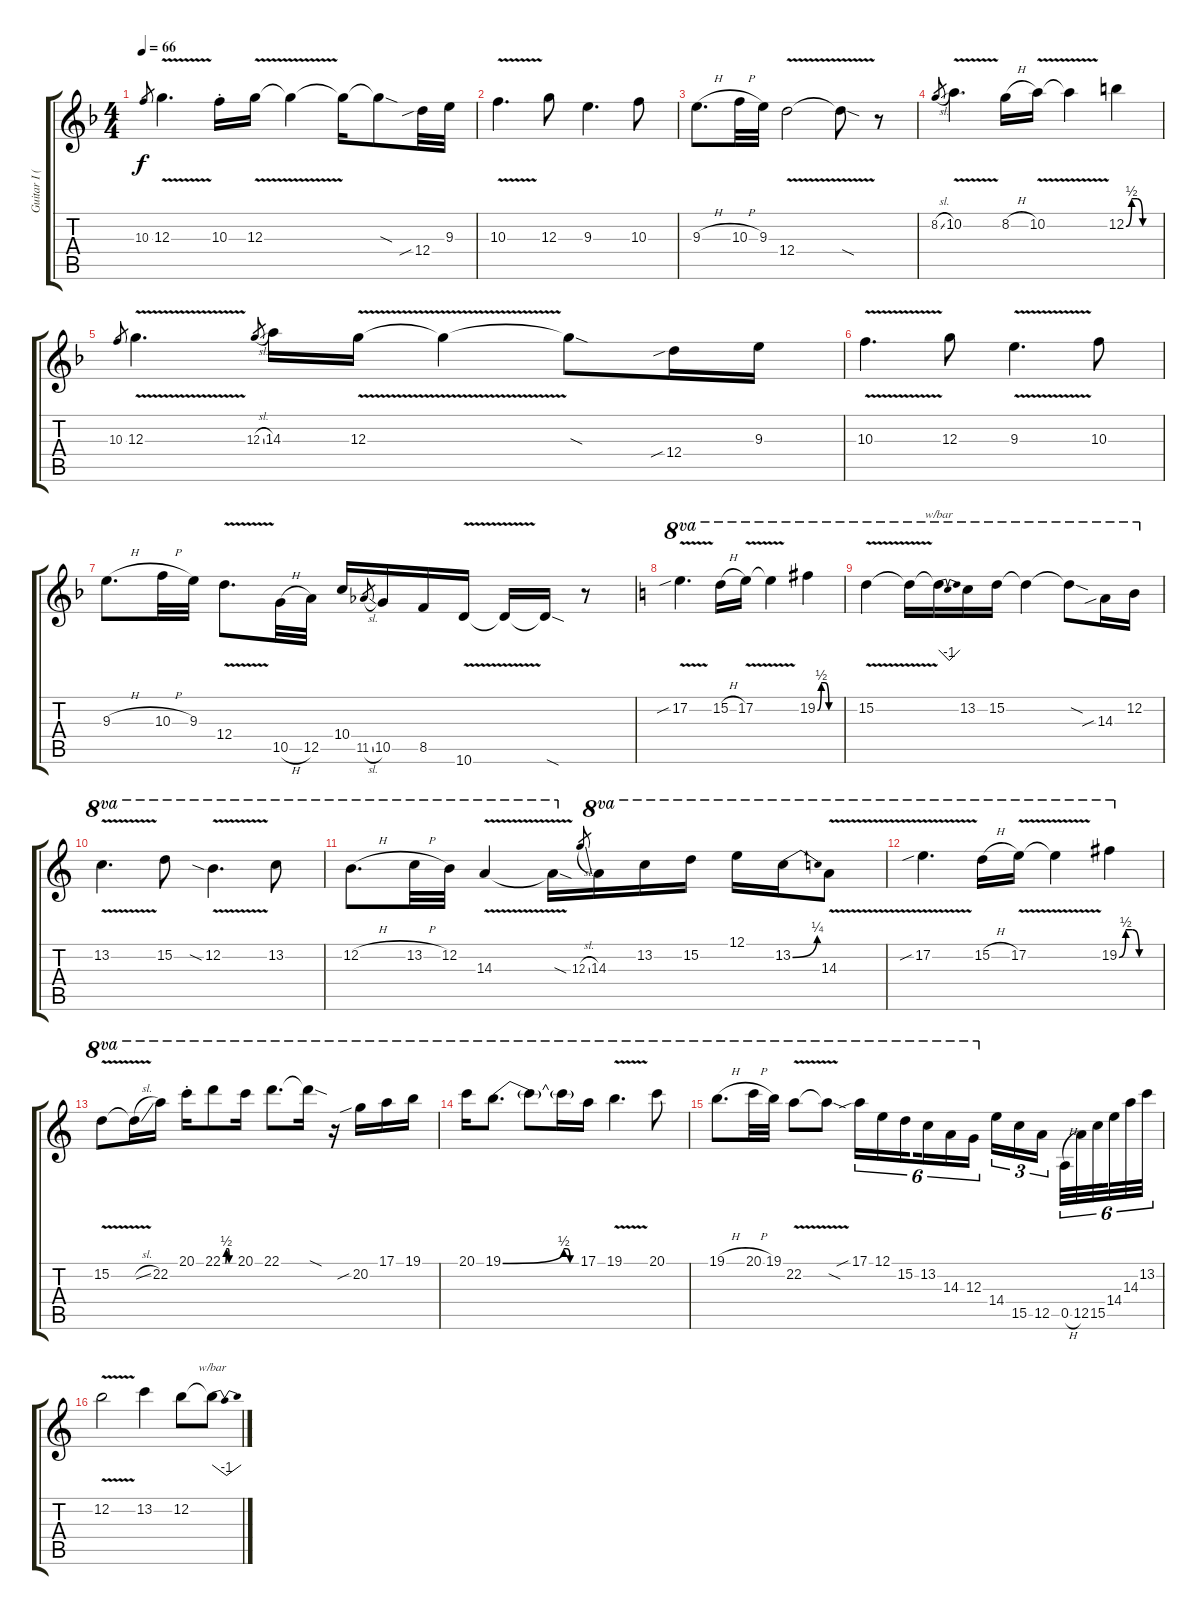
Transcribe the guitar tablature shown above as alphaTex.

\track ("Guitar I (Standard Tuning)" "Guitar I (") {instrument distortionguitar}
\staff {score tabs}
\tuning (E4 B3 G3 D3 A2 E2) {hide}
\ts (4 4)
\tempo 66
\clef g2
\ks f
10.3.8{gr dy f} 12.3{v}.4{d} 10.3{st}.16 12.3{v}.16 12.3{t}.4 12.3{t}.16 12.3{sod t}.8 12.4{sib}.32 9.3.32 |
10.3{v}.4{d} 12.3.8 9.3.4{d} 10.3.8 |
9.3{h}.8{d} 10.3{h}.32 9.3.32 12.4{v}.2 12.4{sod t}.8 r.8 |
8.2{sl}.8{gr} 10.2{v}.4{d} 8.2{h}.16 10.2{v}.16 10.2{t}.4 12.2{be (custom 0 0 10 2 20 2 30 0 40 0 60 0)}.4 |
10.3.8{gr} 12.3{v}.4{d} 12.3{sl}.8{gr} 14.3.16 12.3{v}.16 12.3{t}.4 12.3{sod t}.8 12.4{sib}.16 9.3.16 |
10.3{v}.4{d} 12.3.8 9.3{v}.4{d} 10.3.8 |
9.3{h}.8{d} 10.3{h}.32 9.3.32 12.4{v}.8{d} 10.5{h}.32 12.5.32 10.4.16 11.5{sl}.8{gr} 10.5.16 8.5.16 10.6{v}.16 10.6{t}.16 10.6{sod t}.16 r.8 |
\ks c
17.2{v sib}.4{d ot 8va} 15.2{h}.16{ot 8va} 17.2{v}.16{ot 8va} 17.2{t}.4{ot 8va} 19.2{be (custom 0 0 10 2 20 2 30 0 60 0)}.4{ot 8va} |
15.2{v}.4{ot 8va} 15.2{t}.16{ot 8va} 15.2{t}.16{tbe (dip default 0 0 30 -4 60 0) ot 8va} 13.2.16{ot 8va} 15.2.16{ot 8va} 15.2{t}.4{ot 8va} 15.2{sod t}.8{ot 8va} 14.3{sib}.16{ot 8va} 12.2.16{ot 8va} |
13.2{v}.4{d ot 8va} 15.2.8{ot 8va} 12.2{v sia}.4{d ot 8va} 13.2.8{ot 8va} |
12.2{h}.8{d ot 8va} 13.2{h}.32{ot 8va} 12.2.32{ot 8va} 14.3{v}.4{ot 8va} 14.3{sod t}.16{ot 8va} 12.3{sl}.8{gr} 14.3.16{ot 8va} 13.2.16{ot 8va} 15.2.16{ot 8va} 12.1.16{ot 8va} 13.2{be (bend 0 0 60 1)}.16{ot 8va} 14.3{v}.8{ot 8va} |
17.2{v sib}.4{d ot 8va} 15.2{h}.16{ot 8va} 17.2{v}.16{ot 8va} 17.2{t}.4{ot 8va} 19.2{be (custom 0 0 10 2 20 2 30 0 60 0)}.4{ot 8va} |
15.2{v}.8{ot 8va} 15.2{sl t}.16{ot 8va} 22.2.16{ot 8va} 20.1{st}.16{ot 8va} 22.1{be (custom 0 0 15 0 20 2 30 2 35 0 40 0 60 0)}.8{ot 8va} 20.1.16{ot 8va} 22.1.8{d ot 8va} 22.1{sod t}.16{ot 8va} r.16{ot 8va} 20.2{sib}.16{ot 8va} 17.1.16{ot 8va} 19.1.16{ot 8va} |
20.1.16{ot 8va} 19.1{be (bend 0 0 60 2)}.8{d ot 8va} 19.1{t}.8{ot 8va} 19.1{be (custom 0 2 15 2 30 0 60 0) t}.16{ot 8va} 17.1.16{ot 8va} 19.1{v}.4{d ot 8va} 20.1.8{ot 8va} |
19.1{h}.8{d ot 8va} 20.1{h}.32{ot 8va} 19.1.32{ot 8va} 22.2{v}.8{ot 8va} 22.2{sod t}.8{ot 8va} 17.1{sib}.16{tu (6 4) ot 8va} 12.1.16{tu (6 4) ot 8va} 15.2.16{tu (6 4) ot 8va beam splitsecondary} 13.2.16{tu (6 4) ot 8va} 14.3.16{tu (6 4) ot 8va} 12.3.16{tu (6 4) ot 8va} 14.4.16{tu (3 2)} 15.5.16{tu (3 2)} 12.5.16{tu (3 2) beam splitsecondary} 0.5{h}.32{tu (6 4)} 12.5.32{tu (6 4)} 15.5.32{tu (6 4) beam splitsecondary} 14.4.32{tu (6 4)} 14.3.32{tu (6 4)} 13.2.32{tu (6 4)} |
12.2{v}.2 13.2.4 12.2.8 12.2{t}.8{tbe (dip default 0 0 30 -4 60 0)}
